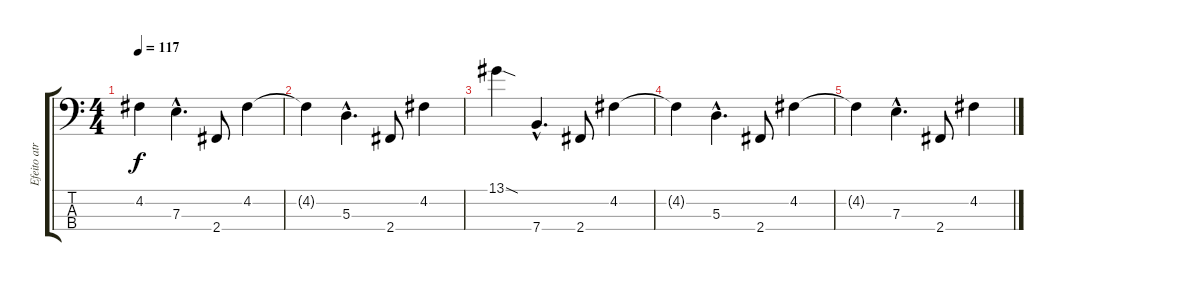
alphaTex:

\track ("Efeito atraso" "Efeito atr") {instrument electricbassfinger}
\staff {score tabs}
\tuning (G2 D2 A1 E1) {hide}
\ts (4 4)
\tempo 117
\clef f4
\ks c
4.2{t}.4{dy f} 7.3{hac}.4{d} 2.4.8 4.2.4 |
4.2{t}.4 5.3{hac}.4{d} 2.4.8 4.2.4 |
13.1{sod}.4 7.4{hac}.4{d} 2.4.8 4.2.4 |
4.2{t}.4 5.3{hac}.4{d} 2.4.8 4.2.4 |
4.2{t}.4 7.3{hac}.4{d} 2.4.8 4.2.4
